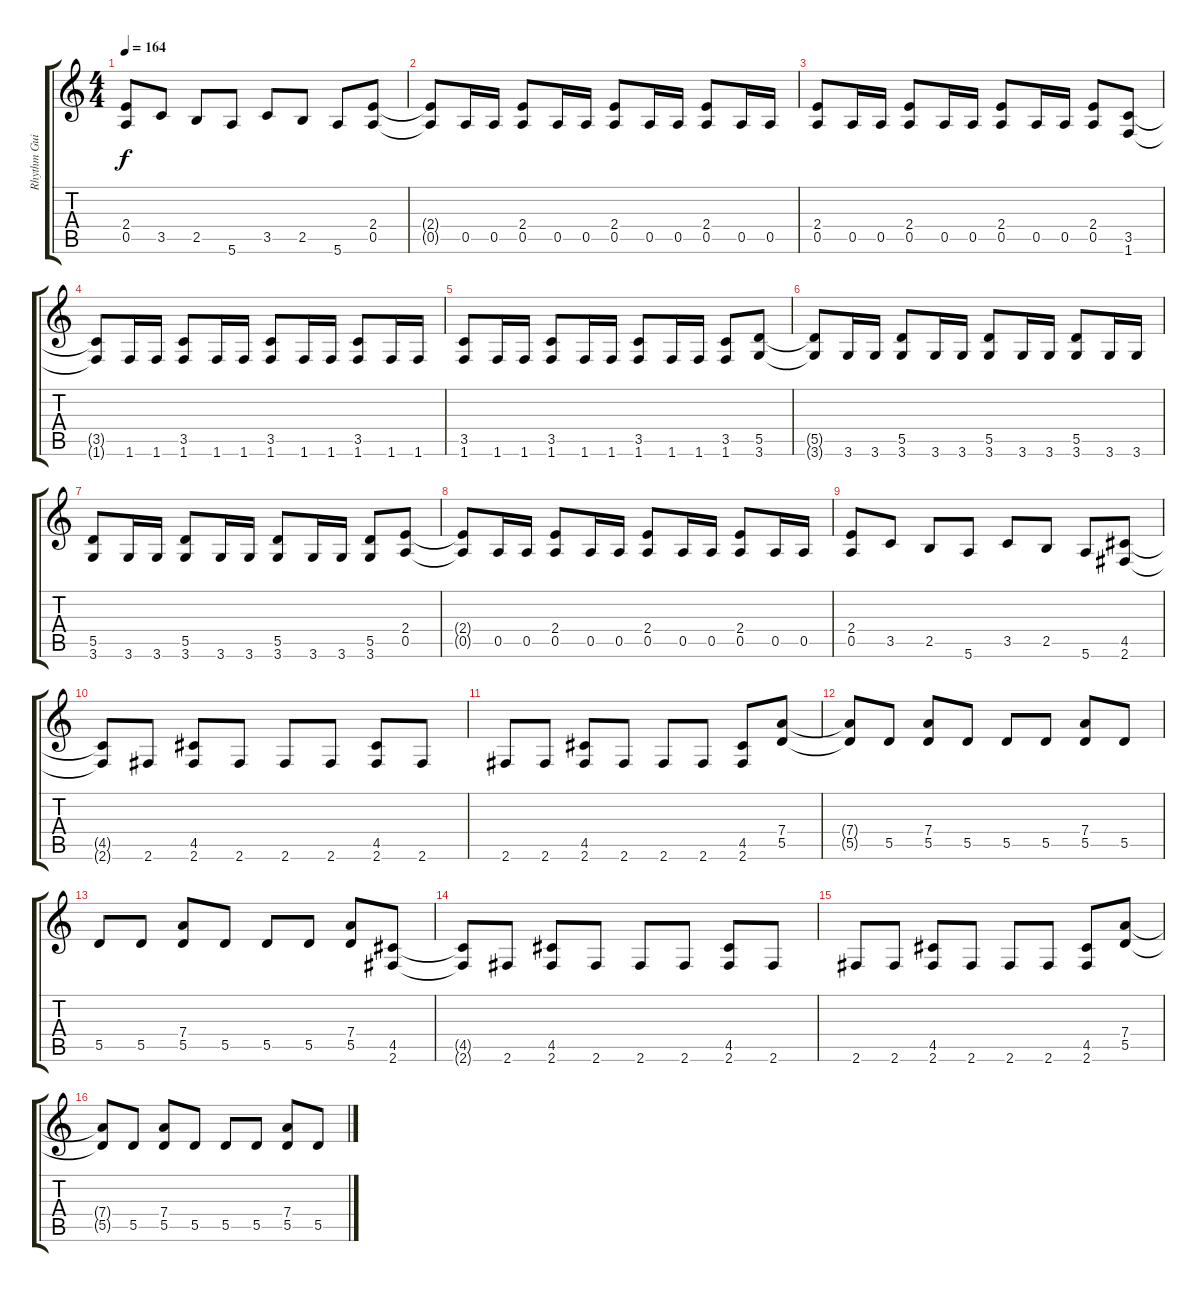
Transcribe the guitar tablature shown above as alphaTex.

\track ("Rhythm Guitar" "Rhythm Gui") {instrument distortionguitar}
\staff {score tabs}
\tuning (E4 B3 G3 D3 A2 E2) {hide}
\ts (4 4)
\tempo 164
\clef g2
\ks c
(2.4 0.5).8{dy f} 3.5.8 2.5.8 5.6.8 3.5.8 2.5.8 5.6.8 (2.4 0.5).8 |
(2.4{t} 0.5{t}).8 0.5.16 0.5.16 (2.4 0.5).8 0.5.16 0.5.16 (2.4 0.5).8 0.5.16 0.5.16 (2.4 0.5).8 0.5.16 0.5.16 |
(2.4 0.5).8 0.5.16 0.5.16 (2.4 0.5).8 0.5.16 0.5.16 (2.4 0.5).8 0.5.16 0.5.16 (2.4 0.5).8 (3.5 1.6).8 |
(3.5{t} 1.6{t}).8 1.6.16 1.6.16 (3.5 1.6).8 1.6.16 1.6.16 (3.5 1.6).8 1.6.16 1.6.16 (3.5 1.6).8 1.6.16 1.6.16 |
(3.5 1.6).8 1.6.16 1.6.16 (3.5 1.6).8 1.6.16 1.6.16 (3.5 1.6).8 1.6.16 1.6.16 (3.5 1.6).8 (5.5 3.6).8 |
(5.5{t} 3.6{t}).8 3.6.16 3.6.16 (5.5 3.6).8 3.6.16 3.6.16 (5.5 3.6).8 3.6.16 3.6.16 (5.5 3.6).8 3.6.16 3.6.16 |
(5.5 3.6).8 3.6.16 3.6.16 (5.5 3.6).8 3.6.16 3.6.16 (5.5 3.6).8 3.6.16 3.6.16 (5.5 3.6).8 (2.4 0.5).8 |
(2.4{t} 0.5{t}).8 0.5.16 0.5.16 (2.4 0.5).8 0.5.16 0.5.16 (2.4 0.5).8 0.5.16 0.5.16 (2.4 0.5).8 0.5.16 0.5.16 |
(2.4 0.5).8 3.5.8 2.5.8 5.6.8 3.5.8 2.5.8 5.6.8 (4.5 2.6).8 |
(4.5{t} 2.6{t}).8 2.6.8 (4.5 2.6).8 2.6.8 2.6.8 2.6.8 (4.5 2.6).8 2.6.8 |
2.6.8 2.6.8 (4.5 2.6).8 2.6.8 2.6.8 2.6.8 (4.5 2.6).8 (7.4 5.5).8 |
(7.4{t} 5.5{t}).8 5.5.8 (7.4 5.5).8 5.5.8 5.5.8 5.5.8 (7.4 5.5).8 5.5.8 |
5.5.8 5.5.8 (7.4 5.5).8 5.5.8 5.5.8 5.5.8 (7.4 5.5).8 (4.5 2.6).8 |
(4.5{t} 2.6{t}).8 2.6.8 (4.5 2.6).8 2.6.8 2.6.8 2.6.8 (4.5 2.6).8 2.6.8 |
2.6.8 2.6.8 (4.5 2.6).8 2.6.8 2.6.8 2.6.8 (4.5 2.6).8 (7.4 5.5).8 |
(7.4{t} 5.5{t}).8 5.5.8 (7.4 5.5).8 5.5.8 5.5.8 5.5.8 (7.4 5.5).8 5.5.8
